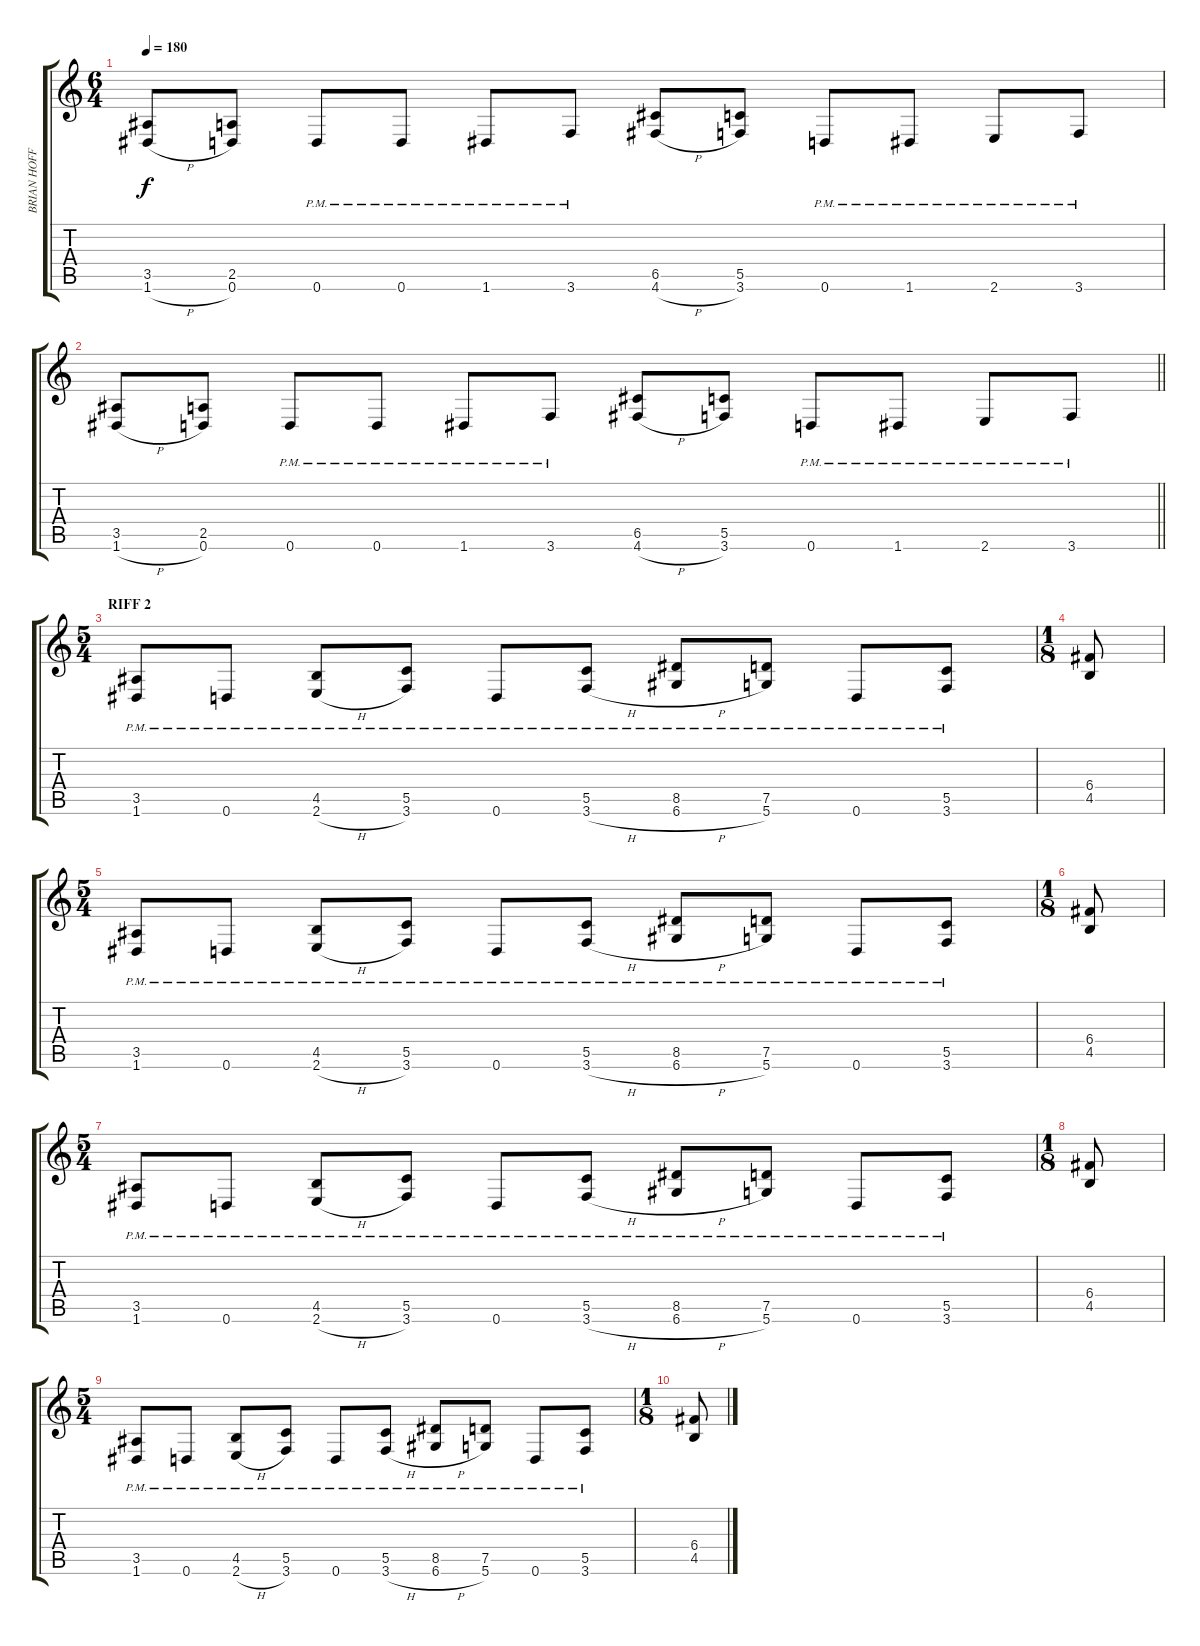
\track ("BRIAN HOFFMAN" "BRIAN HOFF") {instrument distortionguitar}
\staff {score tabs}
\tuning (D4 A3 F3 C3 G2 D2) {hide}
\ts (6 4)
\tempo 180
\clef g2
\ks c
(3.5 1.6{h}).8{dy f} (2.5 0.6).8 0.6{pm}.8 0.6{pm}.8 1.6{pm}.8 3.6{pm}.8 (6.5 4.6{h}).8 (5.5 3.6).8 0.6{pm}.8 1.6{pm}.8 2.6{pm}.8 3.6{pm}.8 |
\barLineRight lightlight
(3.5 1.6{h}).8 (2.5 0.6).8 0.6{pm}.8 0.6{pm}.8 1.6{pm}.8 3.6{pm}.8 (6.5 4.6{h}).8 (5.5 3.6).8 0.6{pm}.8 1.6{pm}.8 2.6{pm}.8 3.6{pm}.8 |
\ts (5 4)
\section ("" "RIFF 2")
(3.5{pm} 1.6{pm}).8 0.6{pm}.8 (4.5{pm} 2.6{h pm}).8 (5.5{pm} 3.6{pm}).8 0.6{pm}.8 (5.5{pm} 3.6{h pm}).8 (8.5{pm} 6.6{h pm}).8 (7.5{pm} 5.6{pm}).8 0.6{pm}.8 (5.5{pm} 3.6{pm}).8 |
\ts (1 8)
(6.4 4.5).8 |
\ts (5 4)
(3.5{pm} 1.6{pm}).8 0.6{pm}.8 (4.5{pm} 2.6{h pm}).8 (5.5{pm} 3.6{pm}).8 0.6{pm}.8 (5.5{pm} 3.6{h pm}).8 (8.5{pm} 6.6{h pm}).8 (7.5{pm} 5.6{pm}).8 0.6{pm}.8 (5.5{pm} 3.6{pm}).8 |
\ts (1 8)
(6.4 4.5).8 |
\ts (5 4)
(3.5{pm} 1.6{pm}).8 0.6{pm}.8 (4.5{pm} 2.6{h pm}).8 (5.5{pm} 3.6{pm}).8 0.6{pm}.8 (5.5{pm} 3.6{h pm}).8 (8.5{pm} 6.6{h pm}).8 (7.5{pm} 5.6{pm}).8 0.6{pm}.8 (5.5{pm} 3.6{pm}).8 |
\ts (1 8)
(6.4 4.5).8 |
\ts (5 4)
(3.5{pm} 1.6{pm}).8 0.6{pm}.8 (4.5{pm} 2.6{h pm}).8 (5.5{pm} 3.6{pm}).8 0.6{pm}.8 (5.5{pm} 3.6{h pm}).8 (8.5{pm} 6.6{h pm}).8 (7.5{pm} 5.6{pm}).8 0.6{pm}.8 (5.5{pm} 3.6{pm}).8 |
\ts (1 8)
(6.4 4.5).8
